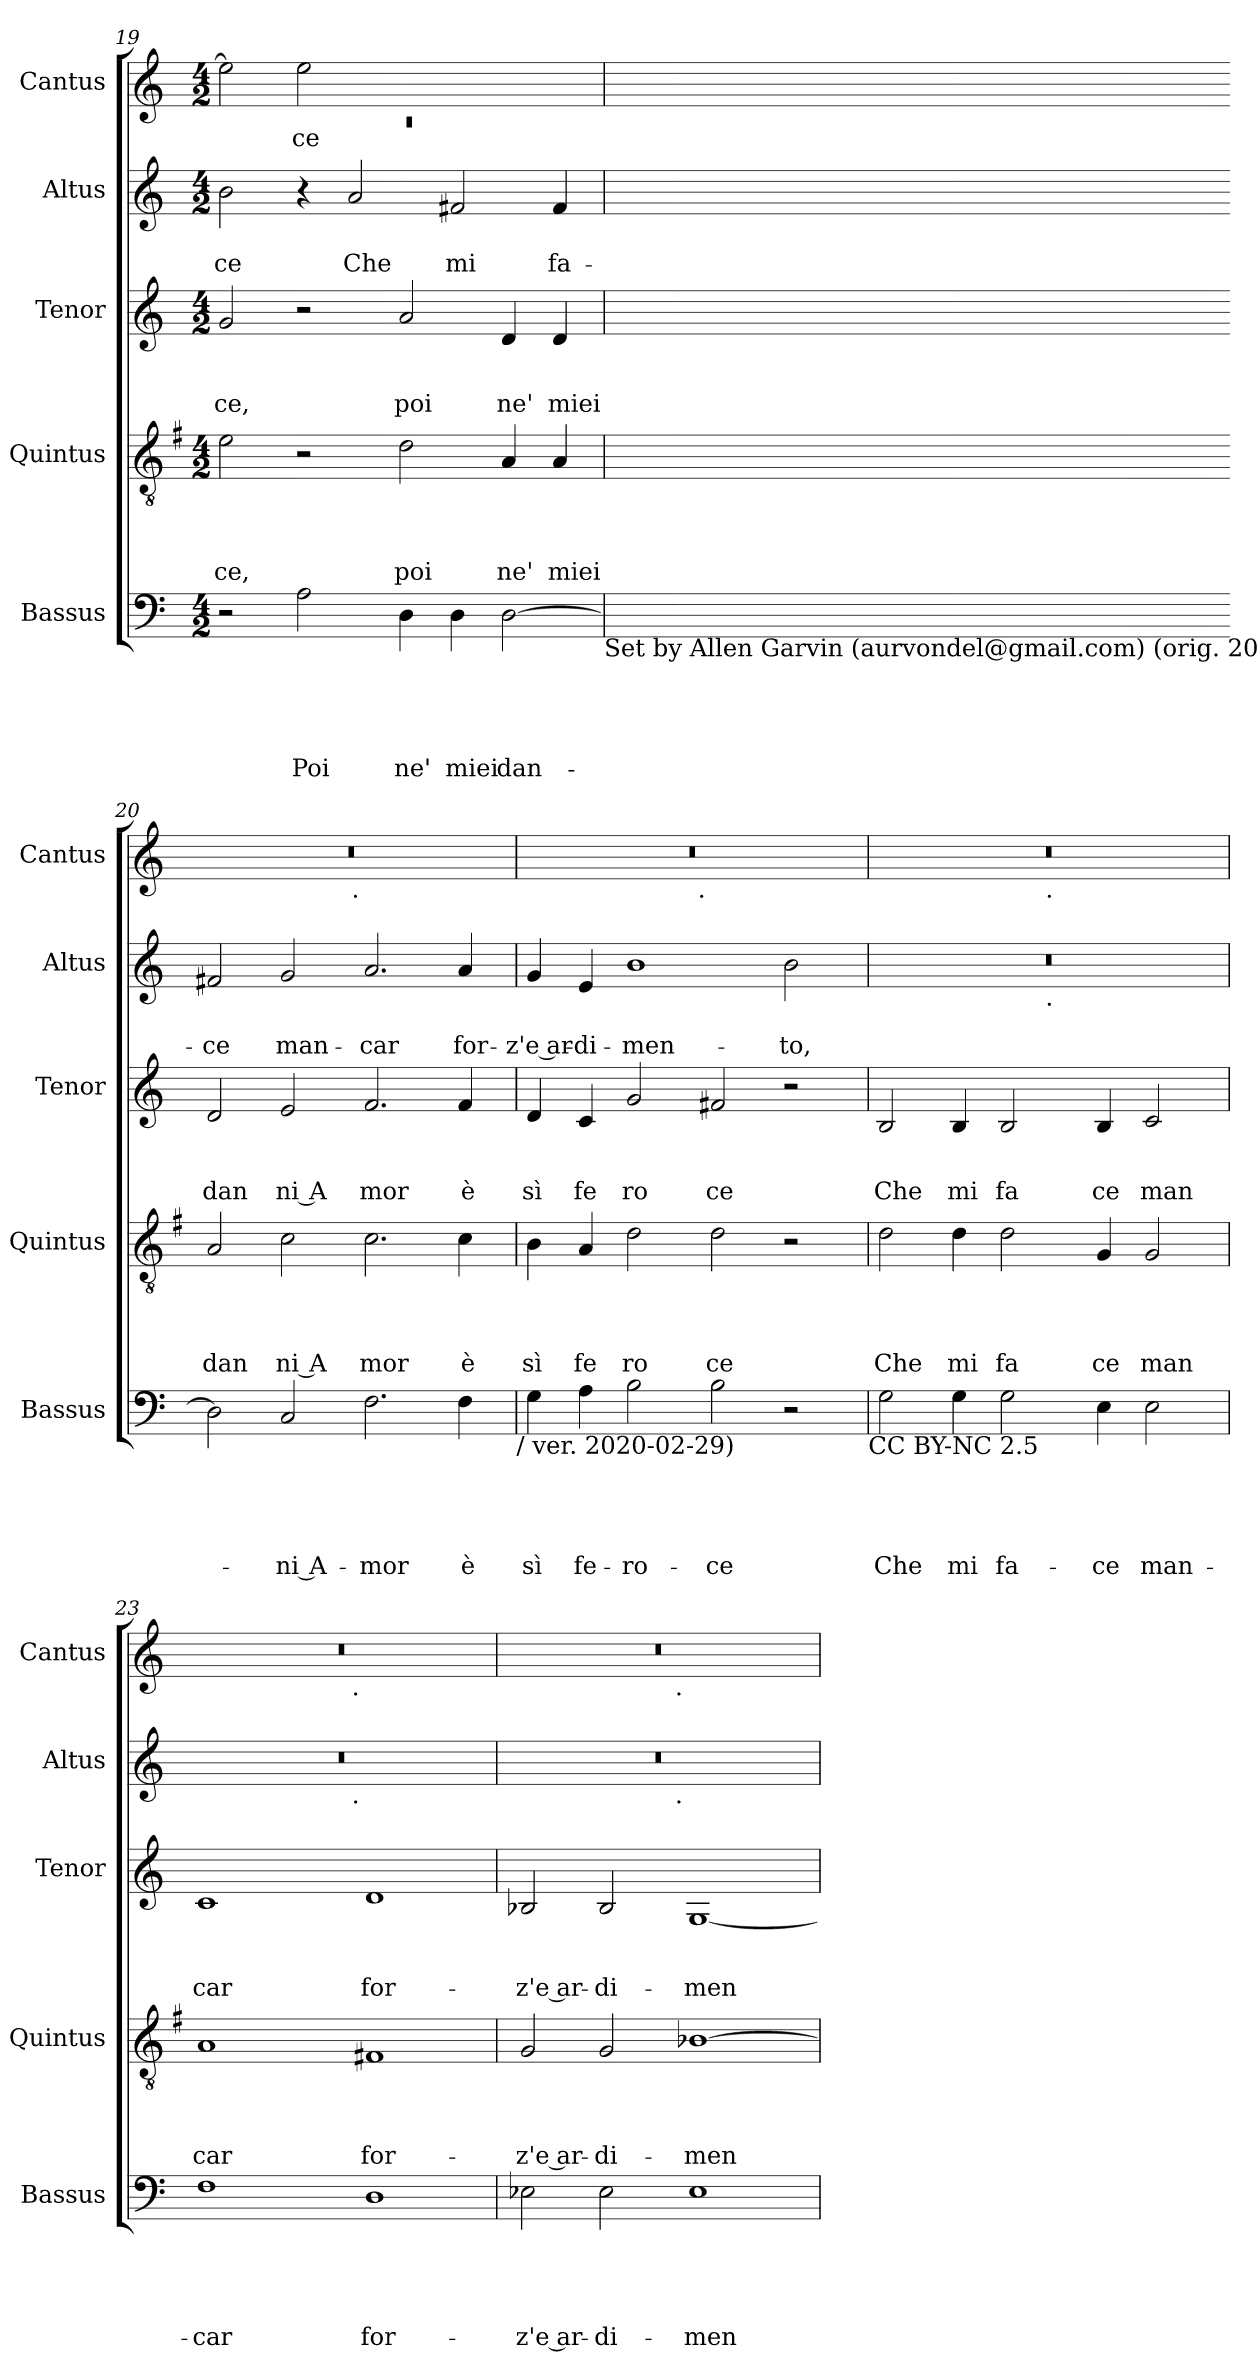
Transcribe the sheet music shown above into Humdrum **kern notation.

**kern	**text	**text	**text	**text	**text	**kern	**text	**text	**text	**text	**kern	**text	**text	**text	**kern	**text	**text	**kern	**text
*part5	*part5	*part5	*part5	*part5	*part5	*part4	*part4	*part4	*part4	*part4	*part3	*part3	*part3	*part3	*part2	*part2	*part2	*part1	*part1
*staff5	*staff5	*staff5	*staff5	*staff5	*staff5	*staff4	*staff4	*staff4	*staff4	*staff4	*staff3	*staff3	*staff3	*staff3	*staff2	*staff2	*staff2	*staff1	*staff1
*I"Bassus	*	*	*	*	*	*I"Quintus	*	*	*	*	*I"Tenor	*	*	*	*I"Altus	*	*	*I"Cantus	*
*I'Bassus	*	*	*	*	*	*I'Quintus	*	*	*	*	*I'Tenor	*	*	*	*I'Altus	*	*	*I'Cantus	*
*clefF4	*	*	*	*	*	*clefGv2	*	*	*	*	*clefG2	*	*	*	*clefG2	*	*	*clefG2	*
*	*	*	*	*	*	*ITrd-3c-5	*	*	*	*	*	*	*	*	*	*	*	*	*
*k[]	*	*	*	*	*	*k[]	*	*	*	*	*k[]	*	*	*	*k[]	*	*	*k[]	*
*C:	*	*	*	*	*	*C:	*	*	*	*	*C:	*	*	*	*C:	*	*	*C:	*
*M4/2	*	*	*	*	*	*M4/2	*	*	*	*	*M4/2	*	*	*	*M4/2	*	*	*M4/2	*
=19	=19	=19	=19	=19	=19	=19	=19	=19	=19	=19	=19	=19	=19	=19	=19	=19	=19	=19	=19
*	*	*	*	*	*	*	*	*	*	*	*	*	*	*	*	*	*	*^	*
!	!	!	!	!	!	!	!	!	!	!LO:LY:b	!	!	!	!LO:LY:b	!	!	!LO:LY:b	!	!LO:N:vis=1	!
2r	.	.	.	.	.	2a\	.	.	.	ce,	2g/	.	.	ce,	2b\	.	-ce	2ee\]	0rc	.
!	!	!	!	!	!LO:LY:b	!	!	!	!	!	!	!	!	!	!	!	!	!	!	!LO:LY:b
2A\	.	.	.	.	Poi	2r	.	.	.	.	2r	.	.	.	4r	.	.	2ee\	.	ce
!	!	!	!	!	!	!	!	!	!	!	!	!	!	!	!	!	!LO:LY:b	!	!	!
.	.	.	.	.	.	.	.	.	.	.	.	.	.	.	2a/	.	Che	.	.	.
!	!	!	!	!	!LO:LY:b	!	!	!	!	!LO:LY:b	!	!	!	!LO:LY:b	!	!	!	!	!	!
4D\	.	.	.	.	ne'	2g\	.	.	.	poi	2a/	.	.	poi	.	.	.	1ryy	.	.
!	!	!	!	!	!LO:LY:b	!	!	!	!	!	!	!	!	!	!	!	!LO:LY:b	!	!	!
4D\	.	.	.	.	miei	.	.	.	.	.	.	.	.	.	2f#X/	.	mi	.	.	.
!	!	!	!	!	!LO:LY:b	!	!	!	!	!LO:LY:b	!	!	!	!LO:LY:b	!	!	!	!	!	!
[>2D\	.	.	.	.	dan-	4d/	.	.	.	ne'	4d/	.	.	ne'	.	.	.	.	.	.
!	!	!	!	!	!	!	!	!	!	!LO:LY:b	!	!	!	!LO:LY:b	!	!	!LO:LY:b	!	!	!
.	.	.	.	.	.	4d/	.	.	.	miei	4d/	.	.	miei	4f#/	.	fa-	.	.	.
!LO:TX:b:t=Set by Allen Garvin (aurvondel@gmail.com) (orig. 2020-02-29	!	!	!	!	!	!	!	!	!	!	!	!	!	!	!	!	!	!	!	!
=20	=20	=20	=20	=20	=20	=20	=20	=20	=20	=20	=20	=20	=20	=20	=20	=20	=20	=20	=20	=20
!	!	!	!	!	!	!	!	!	!	!LO:LY:b	!	!	!	!LO:LY:b	!	!	!LO:LY:b	!	!	!
2D\]	.	.	.	.	.	2d/	.	.	.	dan	2d/	.	.	dan	2f#X/	.	-ce	0r	2ryy	.
!	!	!	!	!	!LO:LY:b:rj	!	!	!	!	!LO:LY:b:rj	!	!	!	!LO:LY:b:rj	!	!	!LO:LY:b	!	!	!
2C/	.	.	.	.	-ni A-	2f\	.	.	.	ni A	2e/	.	.	ni A	2g/	.	man-	.	4...ryy	.
!	!	!	!	!	!	!	!	!	!	!	!	!	!	!	!	!	!	!	!LO:TX:b:t=.	!
.	.	.	.	.	.	.	.	.	.	.	.	.	.	.	.	.	.	.	1ryy	.
!	!	!	!	!	!LO:LY:b	!	!	!	!	!LO:LY:b	!	!	!	!LO:LY:b	!	!	!LO:LY:b	!	!	!
2.F\	.	.	.	.	-mor	2.f\	.	.	.	mor	2.f/	.	.	mor	2.a/	.	-car	.	.	.
!	!	!	!	!	!LO:LY:b	!	!	!	!	!LO:LY:b	!	!	!	!LO:LY:b	!	!	!LO:LY:b	!	!	!
4F\	.	.	.	.	è	4f\	.	.	.	è	4f/	.	.	è	4a/	.	for-	.	.	.
.	.	.	.	.	.	.	.	.	.	.	.	.	.	.	.	.	.	.	32ryy	.
!LO:TX:b:t=/ ver. 2020-02-29)	!	!	!	!	!	!	!	!	!	!	!	!	!	!	!	!	!	!	!	!
=21	=21	=21	=21	=21	=21	=21	=21	=21	=21	=21	=21	=21	=21	=21	=21	=21	=21	=21	=21	=21
!	!	!	!	!	!LO:LY:b	!	!	!	!	!LO:LY:b	!	!	!	!LO:LY:b	!	!	!LO:LY:b:rj	!	!	!
4G\	.	.	.	.	sì	4e\	.	.	.	sì	4d/	.	.	sì	4g/	.	-z'e ar-	0r	2ryy	.
!	!	!	!	!	!LO:LY:b	!	!	!	!	!LO:LY:b	!	!	!	!LO:LY:b	!	!	!LO:LY:b	!	!	!
4A\	.	.	.	.	fe-	4d/	.	.	.	fe	4c/	.	.	fe	4e/	.	-di-	.	.	.
!	!	!	!	!	!LO:LY:b	!	!	!	!	!LO:LY:b	!	!	!	!LO:LY:b	!	!	!LO:LY:b	!	!	!
2B\	.	.	.	.	-ro-	2g\	.	.	.	ro	2g/	.	.	ro	1b	.	-men-	.	4...ryy	.
!	!	!	!	!	!	!	!	!	!	!	!	!	!	!	!	!	!	!	!LO:TX:b:t=.	!
.	.	.	.	.	.	.	.	.	.	.	.	.	.	.	.	.	.	.	1ryy	.
!	!	!	!	!	!LO:LY:b	!	!	!	!	!LO:LY:b	!	!	!	!LO:LY:b	!	!	!	!	!	!
2B\	.	.	.	.	-ce	2g\	.	.	.	ce	2f#X/	.	.	ce	.	.	.	.	.	.
!	!	!	!	!	!	!	!	!	!	!	!	!	!	!	!	!	!LO:LY:b	!	!	!
2r	.	.	.	.	.	2r	.	.	.	.	2r	.	.	.	2b\	.	-to,	.	.	.
.	.	.	.	.	.	.	.	.	.	.	.	.	.	.	.	.	.	.	32ryy	.
!LO:TX:b:t=CC BY-NC 2.5	!	!	!	!	!	!	!	!	!	!	!	!	!	!	!	!	!	!	!	!
=22	=22	=22	=22	=22	=22	=22	=22	=22	=22	=22	=22	=22	=22	=22	=22	=22	=22	=22	=22	=22
!	!	!	!	!	!LO:LY:b	!	!	!	!	!LO:LY:b	!	!	!	!LO:LY:b	!	!	!	!	!	!
*	*	*	*	*	*	*	*	*	*	*	*	*	*	*	*^	*	*	*	*	*
2G\	.	.	.	.	Che	2g\	.	.	.	Che	2B/	.	.	Che	0r	2ryy	.	.	0r	2ryy	.
!	!	!	!	!	!LO:LY:b	!	!	!	!	!LO:LY:b	!	!	!	!LO:LY:b	!	!	!	!	!	!	!
4G\	.	.	.	.	mi	4g\	.	.	.	mi	4B/	.	.	mi	.	4...ryy	.	.	.	4...ryy	.
!	!	!	!	!	!LO:LY:b	!	!	!	!	!LO:LY:b	!	!	!	!LO:LY:b	!	!	!	!	!	!	!
2G\	.	.	.	.	fa-	2g\	.	.	.	fa	2B/	.	.	fa	.	.	.	.	.	.	.
!	!	!	!	!	!	!	!	!	!	!	!	!	!	!	!	!	!	!	!	!LO:TX:b:t=.	!
!	!	!	!	!	!	!	!	!	!	!	!	!	!	!	!	!LO:TX:b:t=.	!	!	!	!	!
.	.	.	.	.	.	.	.	.	.	.	.	.	.	.	.	1ryy	.	.	.	1ryy	.
!	!	!	!	!	!LO:LY:b	!	!	!	!	!LO:LY:b	!	!	!	!LO:LY:b	!	!	!	!	!	!	!
4E\	.	.	.	.	-ce	4c/	.	.	.	ce	4B/	.	.	ce	.	.	.	.	.	.	.
!	!	!	!	!	!LO:LY:b	!	!	!	!	!LO:LY:b	!	!	!	!LO:LY:b	!	!	!	!	!	!	!
2E\	.	.	.	.	man-	2c/	.	.	.	man	2c/	.	.	man	.	.	.	.	.	.	.
.	.	.	.	.	.	.	.	.	.	.	.	.	.	.	.	32ryy	.	.	.	32ryy	.
!!LO:PB:g=z	!!
=23	=23	=23	=23	=23	=23	=23	=23	=23	=23	=23	=23	=23	=23	=23	=23	=23	=23	=23	=23	=23	=23
!	!	!	!	!	!LO:LY:b	!	!	!	!	!LO:LY:b	!	!	!	!LO:LY:b	!	!	!	!	!	!	!
1F	.	.	.	.	-car	1d	.	.	.	car	1c	.	.	car	0r	2ryy	.	.	0r	2ryy	.
.	.	.	.	.	.	.	.	.	.	.	.	.	.	.	.	4...ryy	.	.	.	4...ryy	.
!	!	!	!	!	!	!	!	!	!	!	!	!	!	!	!	!	!	!	!	!LO:TX:b:t=.	!
!	!	!	!	!	!	!	!	!	!	!	!	!	!	!	!	!LO:TX:b:t=.	!	!	!	!	!
.	.	.	.	.	.	.	.	.	.	.	.	.	.	.	.	1ryy	.	.	.	1ryy	.
!	!	!	!	!	!LO:LY:b	!	!	!	!	!LO:LY:b	!	!	!	!LO:LY:b	!	!	!	!	!	!	!
1D	.	.	.	.	for-	1Bn	.	.	.	for-	1d	.	.	for-	.	.	.	.	.	.	.
.	.	.	.	.	.	.	.	.	.	.	.	.	.	.	.	32ryy	.	.	.	32ryy	.
=24	=24	=24	=24	=24	=24	=24	=24	=24	=24	=24	=24	=24	=24	=24	=24	=24	=24	=24	=24	=24	=24
!	!	!	!	!	!LO:LY:b:rj	!	!	!	!	!LO:LY:b:rj	!	!	!	!LO:LY:b:rj	!	!	!	!	!	!	!
2E-X\	.	.	.	.	-z'e ar-	2c/	.	.	.	-z'e ar-	2B-X/	.	.	-z'e ar-	0r	2ryy	.	.	0r	2ryy	.
!	!	!	!	!	!LO:LY:b	!	!	!	!	!LO:LY:b	!	!	!	!LO:LY:b	!	!	!	!	!	!	!
2E-\	.	.	.	.	-di-	2c/	.	.	.	-di-	2B-/	.	.	-di-	.	4...ryy	.	.	.	4...ryy	.
!	!	!	!	!	!	!	!	!	!	!	!	!	!	!	!	!	!	!	!	!LO:TX:b:t=.	!
!	!	!	!	!	!	!	!	!	!	!	!	!	!	!	!	!LO:TX:b:t=.	!	!	!	!	!
.	.	.	.	.	.	.	.	.	.	.	.	.	.	.	.	1ryy	.	.	.	1ryy	.
!	!	!	!	!	!LO:LY:b	!	!	!	!	!LO:LY:b	!	!	!	!LO:LY:b	!	!	!	!	!	!	!
1E-	.	.	.	.	-men-	[>1e-X	.	.	.	-men-	[<1G	.	.	-men-	.	.	.	.	.	.	.
.	.	.	.	.	.	.	.	.	.	.	.	.	.	.	.	32ryy	.	.	.	32ryy	.
*	*	*	*	*	*	*	*	*	*	*	*	*	*	*	*v	*v	*	*	*	*	*
*	*	*	*	*	*	*	*	*	*	*	*	*	*	*	*	*	*	*v	*v	*
=	=	=	=	=	=	=	=	=	=	=	=	=	=	=	=	=	=	=	=
*-	*-	*-	*-	*-	*-	*-	*-	*-	*-	*-	*-	*-	*-	*-	*-	*-	*-	*-	*-
